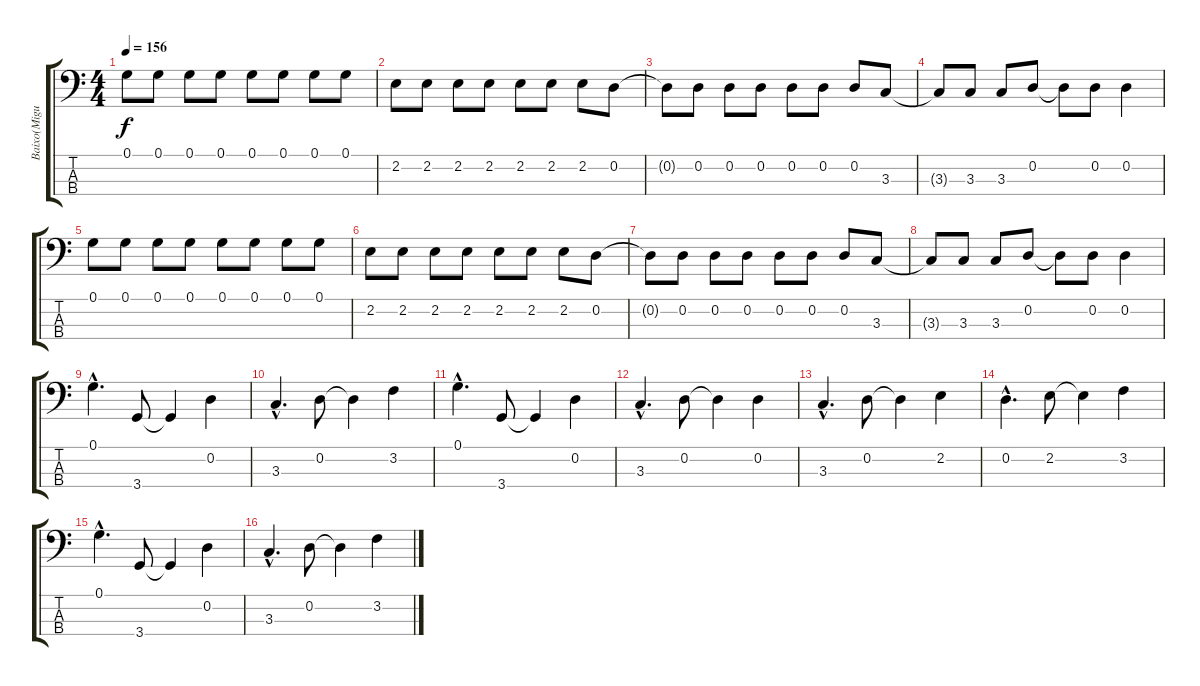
\track ("Baixo(Miguel)" "Baixo(Migu") {instrument electricbassfinger}
\staff {score tabs}
\tuning (G2 D2 A1 E1) {hide}
\ts (4 4)
\tempo 156
\clef f4
\ks c
0.1.8{dy f} 0.1.8 0.1.8 0.1.8 0.1.8 0.1.8 0.1.8 0.1.8 |
2.2.8 2.2.8 2.2.8 2.2.8 2.2.8 2.2.8 2.2.8 0.2.8 |
0.2{t}.8 0.2.8 0.2.8 0.2.8 0.2.8 0.2.8 0.2.8 3.3.8 |
3.3{t}.8 3.3.8 3.3.8 0.2.8 0.2{t}.8 0.2.8 0.2.4 |
0.1.8 0.1.8 0.1.8 0.1.8 0.1.8 0.1.8 0.1.8 0.1.8 |
2.2.8 2.2.8 2.2.8 2.2.8 2.2.8 2.2.8 2.2.8 0.2.8 |
0.2{t}.8 0.2.8 0.2.8 0.2.8 0.2.8 0.2.8 0.2.8 3.3.8 |
3.3{t}.8 3.3.8 3.3.8 0.2.8 0.2{t}.8 0.2.8 0.2.4 |
0.1{hac}.4{d} 3.4.8 3.4{t}.4 0.2.4 |
3.3{hac}.4{d} 0.2.8 0.2{t}.4 3.2.4 |
0.1{hac}.4{d} 3.4.8 3.4{t}.4 0.2.4 |
3.3{hac}.4{d} 0.2.8 0.2{t}.4 0.2.4 |
3.3{hac}.4{d} 0.2.8 0.2{t}.4 2.2.4 |
0.2{hac}.4{d} 2.2.8 2.2{t}.4 3.2.4 |
0.1{hac}.4{d} 3.4.8 3.4{t}.4 0.2.4 |
3.3{hac}.4{d} 0.2.8 0.2{t}.4 3.2.4
